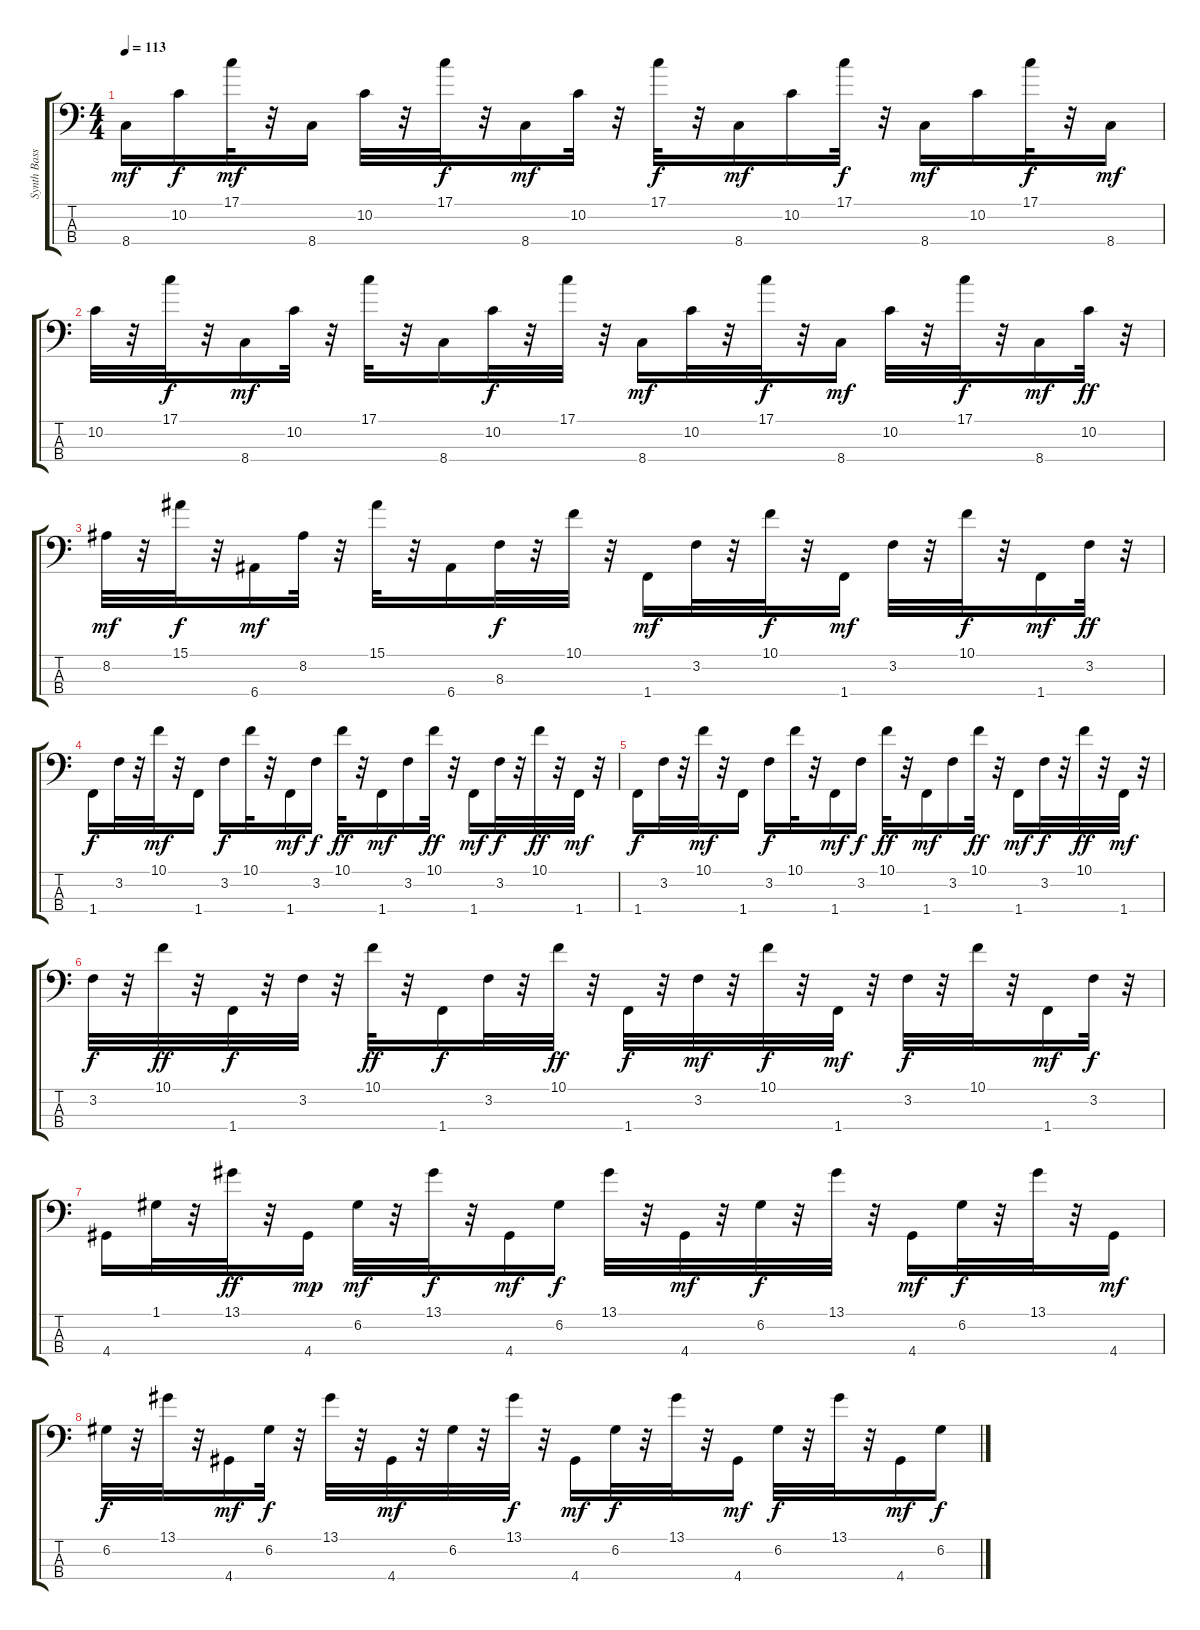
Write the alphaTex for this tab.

\track ("Synth Bass" "Synth Bass") {instrument synthbass1}
\staff {score tabs}
\tuning (G2 D2 A1 E1) {hide}
\ts (4 4)
\tempo 113
\clef f4
\ks c
8.4.16{dy mf} 10.2.16{dy f} 17.1.32{dy mf} r.32 8.4.16 10.2.32 r.32 17.1.32{dy f} r.32 8.4.16{dy mf} 10.2.32 r.32 17.1.32{dy f} r.32 8.4.16{dy mf} 10.2.16 17.1.32{dy f} r.32 8.4.16{dy mf} 10.2.16 17.1.32{dy f} r.32 8.4.16{dy mf} |
10.2.32 r.32 17.1.32{dy f} r.32 8.4.16{dy mf} 10.2.32 r.32 17.1.32 r.32 8.4.16 10.2.32{dy f} r.32 17.1.32 r.32 8.4.16{dy mf} 10.2.32 r.32 17.1.32{dy f} r.32 8.4.16{dy mf} 10.2.32 r.32 17.1.32{dy f} r.32 8.4.16{dy mf} 10.2.32{dy ff} r.32 |
8.2.32{dy mf} r.32 15.1.32{dy f} r.32 6.4.16{dy mf} 8.2.32 r.32 15.1.32 r.32 6.4.16 8.3.32{dy f} r.32 10.1.32 r.32 1.4.16{dy mf} 3.2.32 r.32 10.1.32{dy f} r.32 1.4.16{dy mf} 3.2.32 r.32 10.1.32{dy f} r.32 1.4.16{dy mf} 3.2.32{dy ff} r.32 |
1.4.16{dy f} 3.2.32 r.32 10.1.32{dy mf} r.32 1.4.16 3.2.16{dy f} 10.1.32 r.32 1.4.16{dy mf} 3.2.16{dy f} 10.1.32{dy ff} r.32 1.4.16{dy mf} 3.2.16 10.1.32{dy ff} r.32 1.4.16{dy mf} 3.2.32{dy f} r.32 10.1.32{dy ff} r.32 1.4.32{dy mf} r.32 |
1.4.16{dy f} 3.2.32 r.32 10.1.32{dy mf} r.32 1.4.16 3.2.16{dy f} 10.1.32 r.32 1.4.16{dy mf} 3.2.16{dy f} 10.1.32{dy ff} r.32 1.4.16{dy mf} 3.2.16 10.1.32{dy ff} r.32 1.4.16{dy mf} 3.2.32{dy f} r.32 10.1.32{dy ff} r.32 1.4.32{dy mf} r.32 |
3.2.32{dy f} r.32 10.1.32{dy ff} r.32 1.4.32{dy f} r.32 3.2.32 r.32 10.1.32{dy ff} r.32 1.4.16{dy f} 3.2.32 r.32 10.1.32{dy ff} r.32 1.4.32{dy f} r.32 3.2.32{dy mf} r.32 10.1.32{dy f} r.32 1.4.32{dy mf} r.32 3.2.32{dy f} r.32 10.1.32 r.32 1.4.16{dy mf} 3.2.32{dy f} r.32 |
4.4.16 1.1.32 r.32 13.1.32{dy ff} r.32 4.4.16{dy mp} 6.2.32{dy mf} r.32 13.1.32{dy f} r.32 4.4.16{dy mf} 6.2.16{dy f} 13.1.32 r.32 4.4.32{dy mf} r.32 6.2.32{dy f} r.32 13.1.32 r.32 4.4.16{dy mf} 6.2.32{dy f} r.32 13.1.32 r.32 4.4.16{dy mf} |
6.2.32{dy f} r.32 13.1.32 r.32 4.4.16{dy mf} 6.2.32{dy f} r.32 13.1.32 r.32 4.4.32{dy mf} r.32 6.2.32 r.32 13.1.32{dy f} r.32 4.4.16{dy mf} 6.2.32{dy f} r.32 13.1.32 r.32 4.4.16{dy mf} 6.2.32{dy f} r.32 13.1.32 r.32 4.4.16{dy mf} 6.2.16{dy f}
